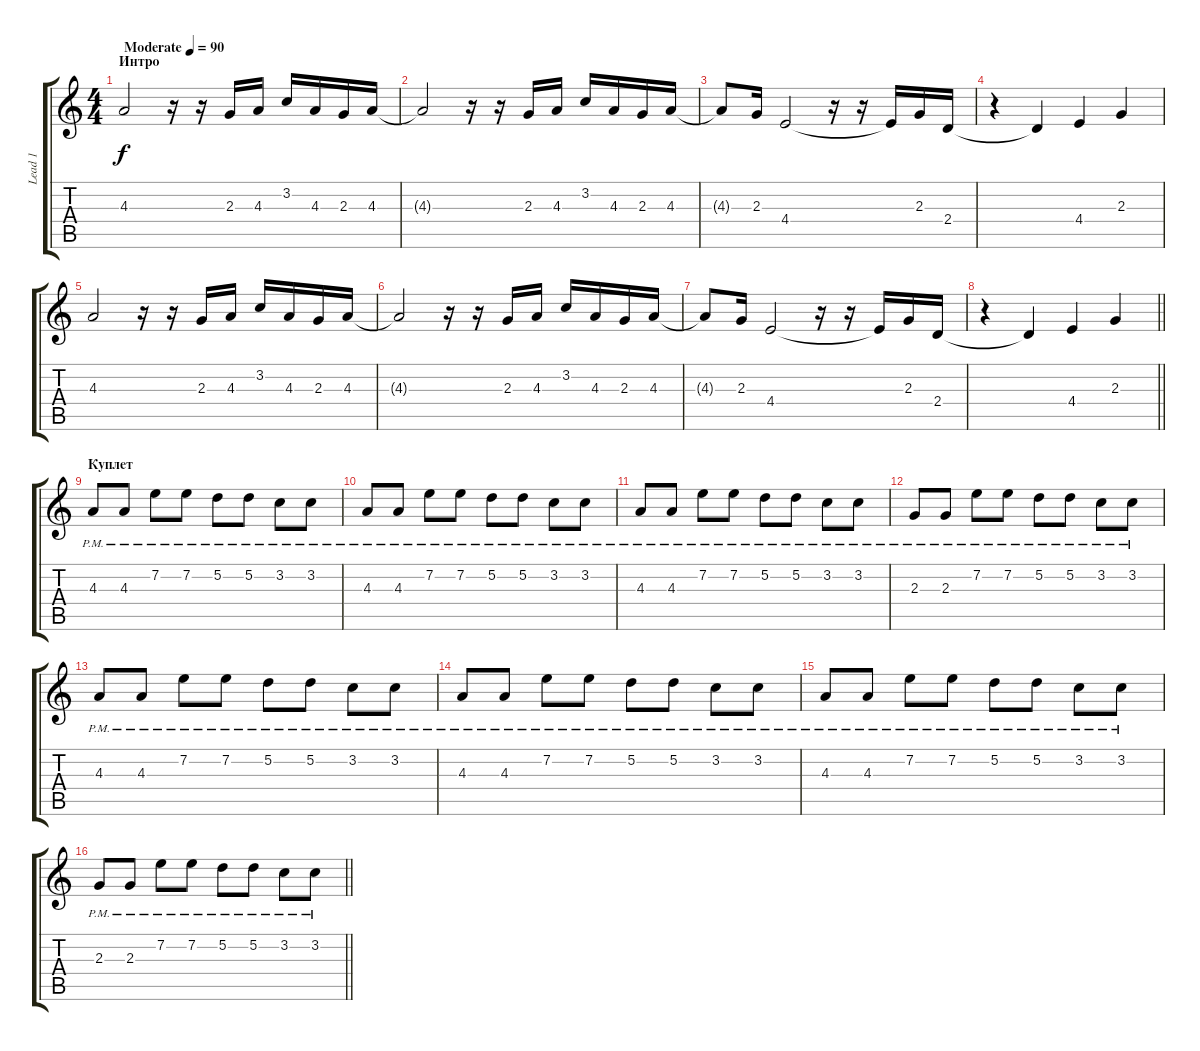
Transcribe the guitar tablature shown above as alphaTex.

\track ("Lead 1" "Lead 1") {instrument distortionguitar}
\staff {score tabs}
\tuning (D4 A3 F3 C3 G2 D2) {hide}
\ts (4 4)
\section ("" "Интро")
\tempo (90 "Moderate")
\clef g2
\ks c
4.3.2{dy f instrument distortionguitar} r.16 r.16 2.3.16 4.3.16 3.2.16 4.3.16 2.3.16 4.3.16 |
4.3{t}.2 r.16 r.16 2.3.16 4.3.16 3.2.16 4.3.16 2.3.16 4.3.16 |
4.3{t}.8 2.3.16 4.4.2 r.16 r.16 4.4{t}.16 2.3.16 2.4.16 |
r.4 2.4{t}.4 4.4.4 2.3.4 |
4.3.2 r.16 r.16 2.3.16 4.3.16 3.2.16 4.3.16 2.3.16 4.3.16 |
4.3{t}.2 r.16 r.16 2.3.16 4.3.16 3.2.16 4.3.16 2.3.16 4.3.16 |
4.3{t}.8 2.3.16 4.4.2 r.16 r.16 4.4{t}.16 2.3.16 2.4.16 |
\barLineRight lightlight
r.4 2.4{t}.4 4.4.4 2.3.4 |
\section ("" "Куплет")
4.3{pm}.8 4.3{pm}.8 7.2{pm}.8 7.2{pm}.8 5.2{pm}.8 5.2{pm}.8 3.2{pm}.8 3.2{pm}.8 |
4.3{pm}.8 4.3{pm}.8 7.2{pm}.8 7.2{pm}.8 5.2{pm}.8 5.2{pm}.8 3.2{pm}.8 3.2{pm}.8 |
4.3{pm}.8 4.3{pm}.8 7.2{pm}.8 7.2{pm}.8 5.2{pm}.8 5.2{pm}.8 3.2{pm}.8 3.2{pm}.8 |
2.3{pm}.8 2.3{pm}.8 7.2{pm}.8 7.2{pm}.8 5.2{pm}.8 5.2{pm}.8 3.2{pm}.8 3.2{pm}.8 |
4.3{pm}.8 4.3{pm}.8 7.2{pm}.8 7.2{pm}.8 5.2{pm}.8 5.2{pm}.8 3.2{pm}.8 3.2{pm}.8 |
4.3{pm}.8 4.3{pm}.8 7.2{pm}.8 7.2{pm}.8 5.2{pm}.8 5.2{pm}.8 3.2{pm}.8 3.2{pm}.8 |
4.3{pm}.8 4.3{pm}.8 7.2{pm}.8 7.2{pm}.8 5.2{pm}.8 5.2{pm}.8 3.2{pm}.8 3.2{pm}.8 |
\barLineRight lightlight
2.3{pm}.8 2.3{pm}.8 7.2{pm}.8 7.2{pm}.8 5.2{pm}.8 5.2{pm}.8 3.2{pm}.8 3.2{pm}.8
